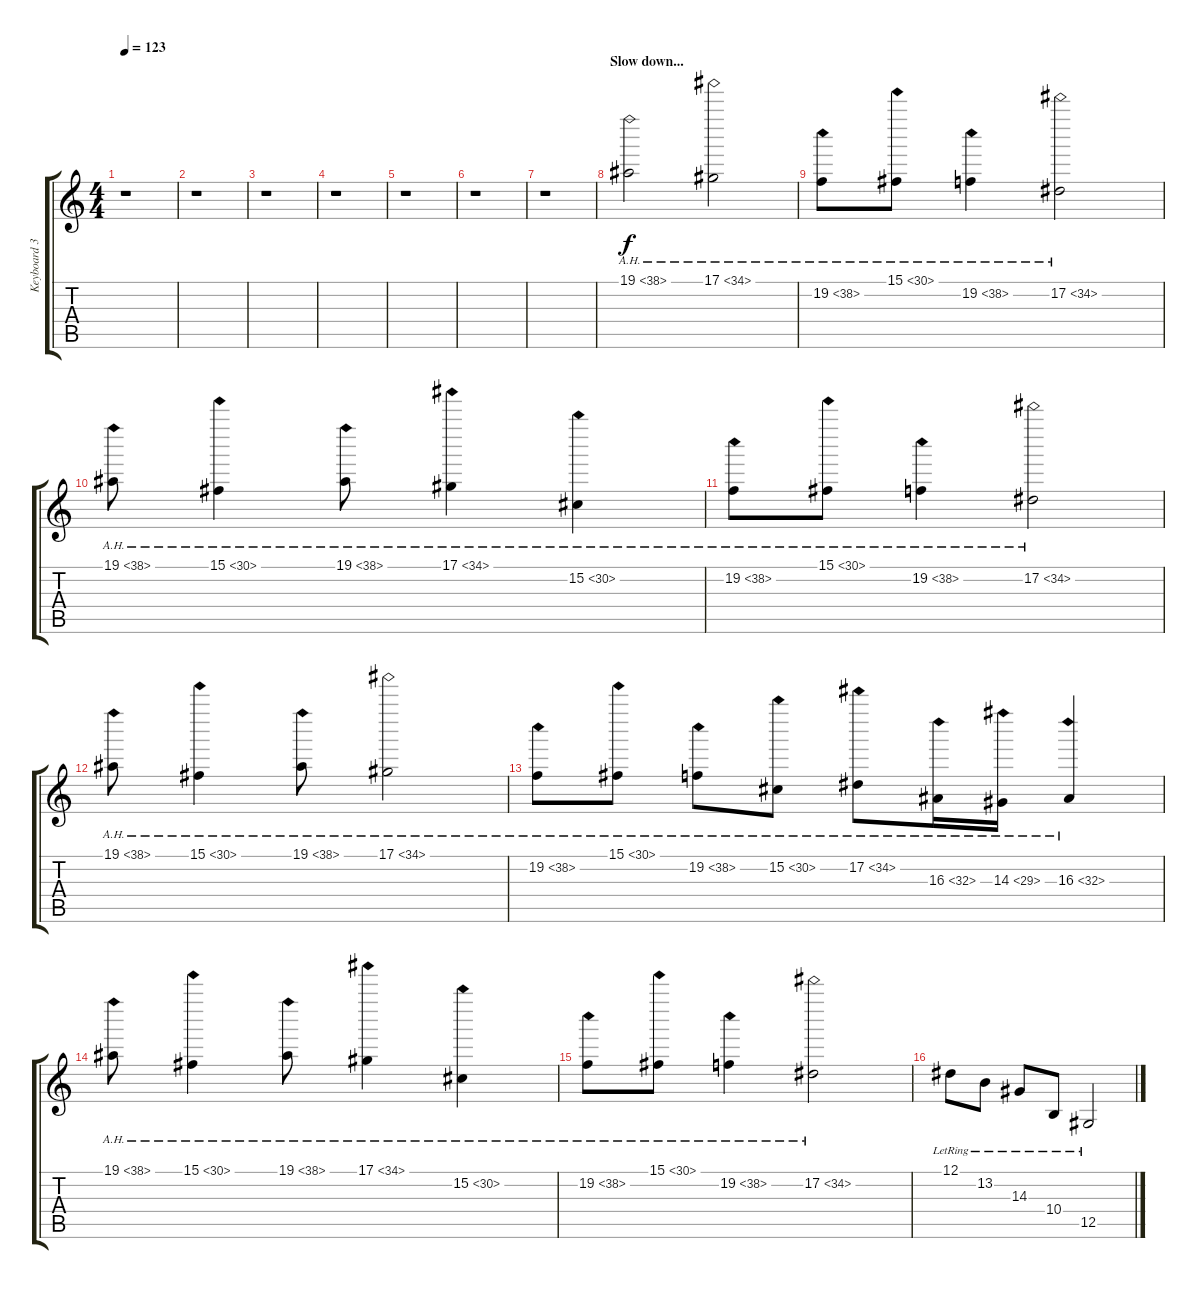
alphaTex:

\track ("Keyboard 3" "Keyboard 3") {instrument glockenspiel}
\staff {score tabs}
\tuning (Eb4 Bb3 Gb3 Db3 Ab2 Eb2) {hide}
\ts (4 4)
\tempo 123
\clef g2
\ks c
r.1{dy f} |
r.1 |
r.1 |
r.1 |
r.1 |
r.1 |
r.1 |
\section ("" "Slow down...")
19.1{ah 19}.2{volume 2 instrument glockenspiel} 17.1{ah 17}.2 |
19.2{ah 19}.8 15.1{ah 15}.8 19.2{ah 19}.4 17.2{ah 17}.2 |
19.1{ah 19}.8 15.1{ah 15}.4 19.1{ah 19}.8 17.1{ah 17}.4 15.2{ah 15}.4 |
19.2{ah 19}.8 15.1{ah 15}.8 19.2{ah 19}.4 17.2{ah 17}.2 |
19.1{ah 19}.8 15.1{ah 15}.4 19.1{ah 19}.8 17.1{ah 17}.2 |
19.2{ah 19}.8 15.1{ah 15}.8 19.2{ah 19}.8 15.2{ah 15}.8 17.2{ah 17}.8 16.3{ah 16}.16 14.3{ah 15}.16 16.3{ah 16}.4 |
19.1{ah 19}.8 15.1{ah 15}.4 19.1{ah 19}.8 17.1{ah 17}.4 15.2{ah 15}.4 |
19.2{ah 19}.8 15.1{ah 15}.8 19.2{ah 19}.4 17.2{ah 17}.2 |
12.1{lr}.8{volume 8 instrument acousticgrandpiano} 13.2{lr}.8 14.3{lr}.8 10.4{lr}.8 12.5{lr}.2
